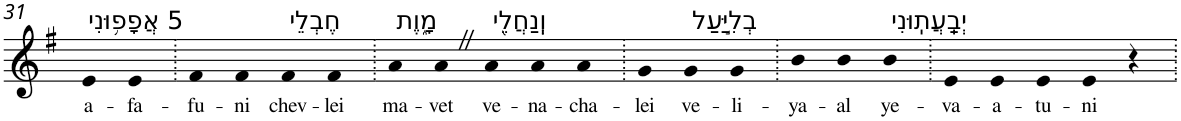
**kern	**text
*part1	*part1
*staff1	*staff1
*I"Piano	*
*I'Pno	*
!!LO:PB:g=z
*clefG2	*
*k[f#]	*
*G:	*
=31	=31
!LO:TX:a:t=5 אֲפָפ֥וּנִי	!
!	!LO:LY:b
4e	a-
!	!LO:LY:b
4e	-fa-
=32.	=32.
!	!LO:LY:b
4f#	-fu-
!	!LO:LY:b
4f#	-ni
!LO:TX:a:t=חֶבְלֵי	!
!	!LO:LY:b
4f#	chev-
!	!LO:LY:b
4f#	-lei
=33.	=33.
!LO:TX:a:t=מָ֑וֶת	!
!	!LO:LY:b
4a	ma-
!	!LO:LY:b
4aZ	-vet
!LO:TX:a:t=וְֽנַחֲלֵ֖י	!
!	!LO:LY:b
4a	ve-
!	!LO:LY:b
4a	-na-
!	!LO:LY:b
4a	-cha-
=34.	=34.
!	!LO:LY:b
4g	-lei
!LO:TX:a:t=בְלִיַּ֣עַל	!
!	!LO:LY:b
4g	ve-
!	!LO:LY:b
4g	-li-
=35.	=35.
!	!LO:LY:b
4b	-ya-
!	!LO:LY:b
4b	-al
!LO:TX:a:t=יְבַֽעֲתֽוּנִי	!
!	!LO:LY:b
4b	ye-
=36.	=36.
!	!LO:LY:b
4e	-va-
!	!LO:LY:b
4e	-a-
!	!LO:LY:b
4e	-tu-
!	!LO:LY:b
4e	-ni
4r	.
=.	=.
*-	*-
